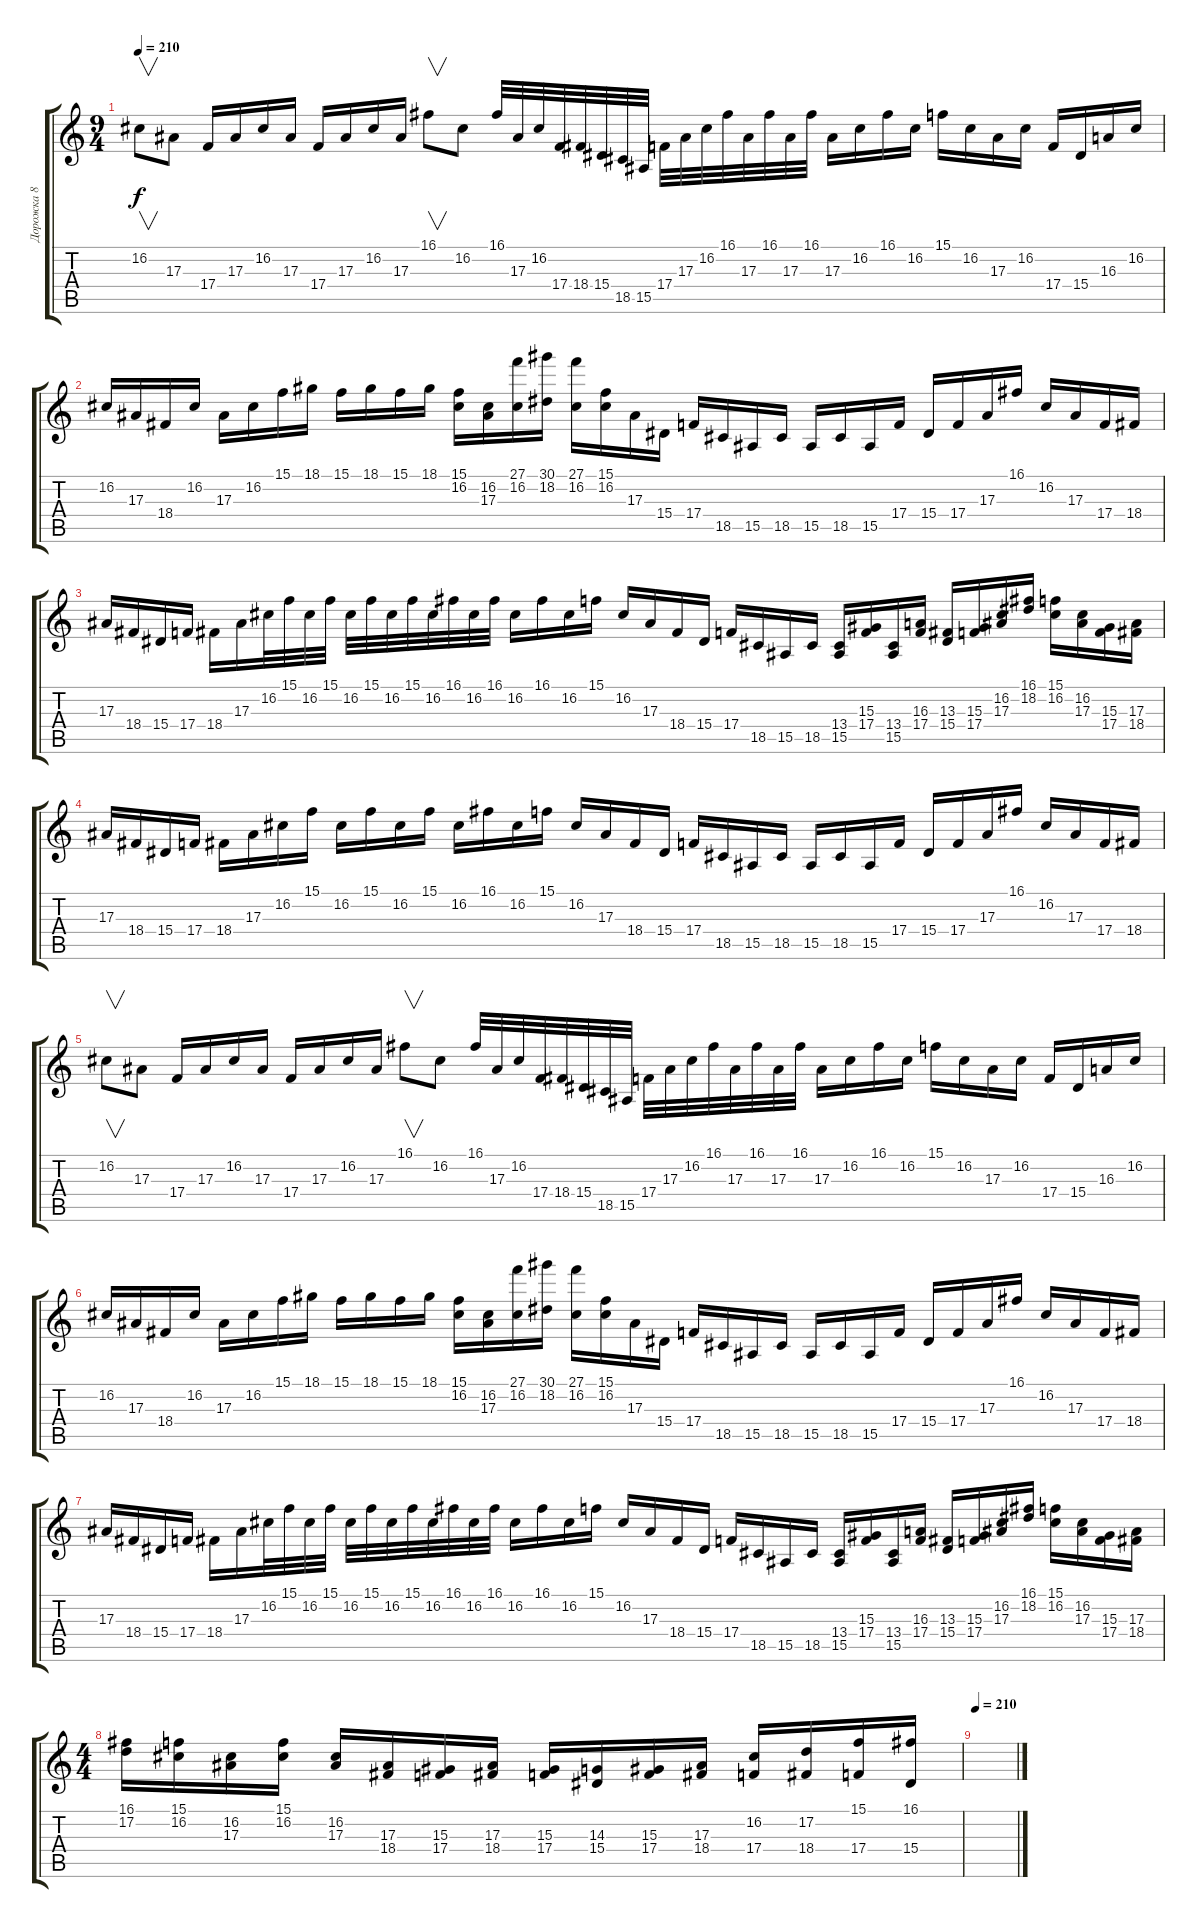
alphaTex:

\track ("Дорожка 8" "Дорожка 8") {instrument churchorgan}
\staff {score tabs}
\tuning (D4 A3 F3 C3 G2 D2) {hide}
\ts (9 4)
\tempo 210
\clef g2
\ks c
16.2.8{v dy f} 17.3.8 17.4.16 17.3.16 16.2.16 17.3.16 17.4.16 17.3.16 16.2.16 17.3.16 16.1.8{v} 16.2.8 16.1.32 17.3.32 16.2.32 17.4.32 18.4.32 15.4.32 18.5.32 15.5.32 17.4.32 17.3.32 16.2.32 16.1.32 17.3.32 16.1.32 17.3.32 16.1.32 17.3.16 16.2.16 16.1.16 16.2.16 15.1.16 16.2.16 17.3.16 16.2.16 17.4.16 15.4.16 16.3.16 16.2.16 |
16.2.16 17.3.16 18.4.16 16.2.16 17.3.16 16.2.16 15.1.16 18.1.16 15.1.16 18.1.16 15.1.16 18.1.16 (15.1 16.2).16 (16.2 17.3).16 (27.1 16.2).16 (30.1 18.2).16 (27.1 16.2).16 (15.1 16.2).16 17.3.16 15.4.16 17.4.16 18.5.16 15.5.16 18.5.16 15.5.16 18.5.16 15.5.16 17.4.16 15.4.16 17.4.16 17.3.16 16.1.16 16.2.16 17.3.16 17.4.16 18.4.16 |
17.3.16 18.4.16 15.4.16 17.4.16 18.4.16 17.3.16 16.2.32 15.1.32 16.2.32 15.1.32 16.2.32 15.1.32 16.2.32 15.1.32 16.2.32 16.1.32 16.2.32 16.1.32 16.2.16 16.1.16 16.2.16 15.1.16 16.2.16 17.3.16 18.4.16 15.4.16 17.4.16 18.5.16 15.5.16 18.5.16 (13.4 15.5).16 (15.3 17.4).16 (13.4 15.5).16 (16.3 17.4).16 (13.3 15.4).16 (15.3 17.4).16 (16.2 17.3).16 (16.1 18.2).16 (15.1 16.2).16 (16.2 17.3).16 (15.3 17.4).16 (17.3 18.4).16 |
17.3.16 18.4.16 15.4.16 17.4.16 18.4.16 17.3.16 16.2.16 15.1.16 16.2.16 15.1.16 16.2.16 15.1.16 16.2.16 16.1.16 16.2.16 15.1.16 16.2.16 17.3.16 18.4.16 15.4.16 17.4.16 18.5.16 15.5.16 18.5.16 15.5.16 18.5.16 15.5.16 17.4.16 15.4.16 17.4.16 17.3.16 16.1.16 16.2.16 17.3.16 17.4.16 18.4.16 |
16.2.8{v} 17.3.8 17.4.16 17.3.16 16.2.16 17.3.16 17.4.16 17.3.16 16.2.16 17.3.16 16.1.8{v} 16.2.8 16.1.32 17.3.32 16.2.32 17.4.32 18.4.32 15.4.32 18.5.32 15.5.32 17.4.32 17.3.32 16.2.32 16.1.32 17.3.32 16.1.32 17.3.32 16.1.32 17.3.16 16.2.16 16.1.16 16.2.16 15.1.16 16.2.16 17.3.16 16.2.16 17.4.16 15.4.16 16.3.16 16.2.16 |
16.2.16 17.3.16 18.4.16 16.2.16 17.3.16 16.2.16 15.1.16 18.1.16 15.1.16 18.1.16 15.1.16 18.1.16 (15.1 16.2).16 (16.2 17.3).16 (27.1 16.2).16 (30.1 18.2).16 (27.1 16.2).16 (15.1 16.2).16 17.3.16 15.4.16 17.4.16 18.5.16 15.5.16 18.5.16 15.5.16 18.5.16 15.5.16 17.4.16 15.4.16 17.4.16 17.3.16 16.1.16 16.2.16 17.3.16 17.4.16 18.4.16 |
17.3.16 18.4.16 15.4.16 17.4.16 18.4.16 17.3.16 16.2.32 15.1.32 16.2.32 15.1.32 16.2.32 15.1.32 16.2.32 15.1.32 16.2.32 16.1.32 16.2.32 16.1.32 16.2.16 16.1.16 16.2.16 15.1.16 16.2.16 17.3.16 18.4.16 15.4.16 17.4.16 18.5.16 15.5.16 18.5.16 (13.4 15.5).16 (15.3 17.4).16 (13.4 15.5).16 (16.3 17.4).16 (13.3 15.4).16 (15.3 17.4).16 (16.2 17.3).16 (16.1 18.2).16 (15.1 16.2).16 (16.2 17.3).16 (15.3 17.4).16 (17.3 18.4).16 |
\ts (4 4)
(16.1 17.2).16 (15.1 16.2).16 (16.2 17.3).16 (15.1 16.2).16 (16.2 17.3).16 (17.3 18.4).16 (15.3 17.4).16 (17.3 18.4).16 (15.3 17.4).16 (14.3 15.4).16 (15.3 17.4).16 (17.3 18.4).16 (16.2 17.4).16 (17.2 18.4).16 (15.1 17.4).16 (16.1 15.4).16 |
\tempo 210
